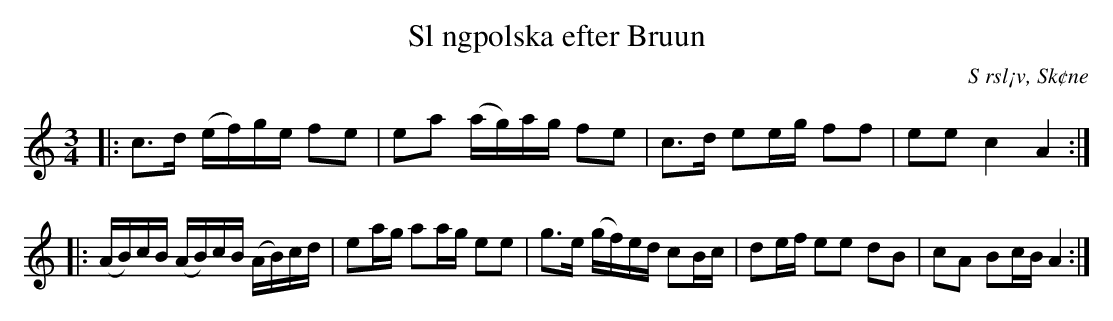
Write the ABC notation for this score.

X:1
T:Sl ngpolska efter Bruun
O:S rsl¡v, Sk¢ne
M:3/4
L:1/16
K:C
|:  c2>d2 (ef)ge f2e2 | e2a2 (ag)ag f2e2 | c2>d2 e2eg f2f2 | e2e2 c4 A4 ::$
 (AB)cB (AB)cB (AB)cd | %5 (ef)ge f4 e4 | (AB)cB (AB)cB (AB)cd | (ef)ge f4 e4 |$
 e2ag a2ag e2e2 | g2>e2 (gf)ed c2Bc | %10
 d2ef e2e2 d2B2 | c2A2 B2cB A4 :| %12 :|
